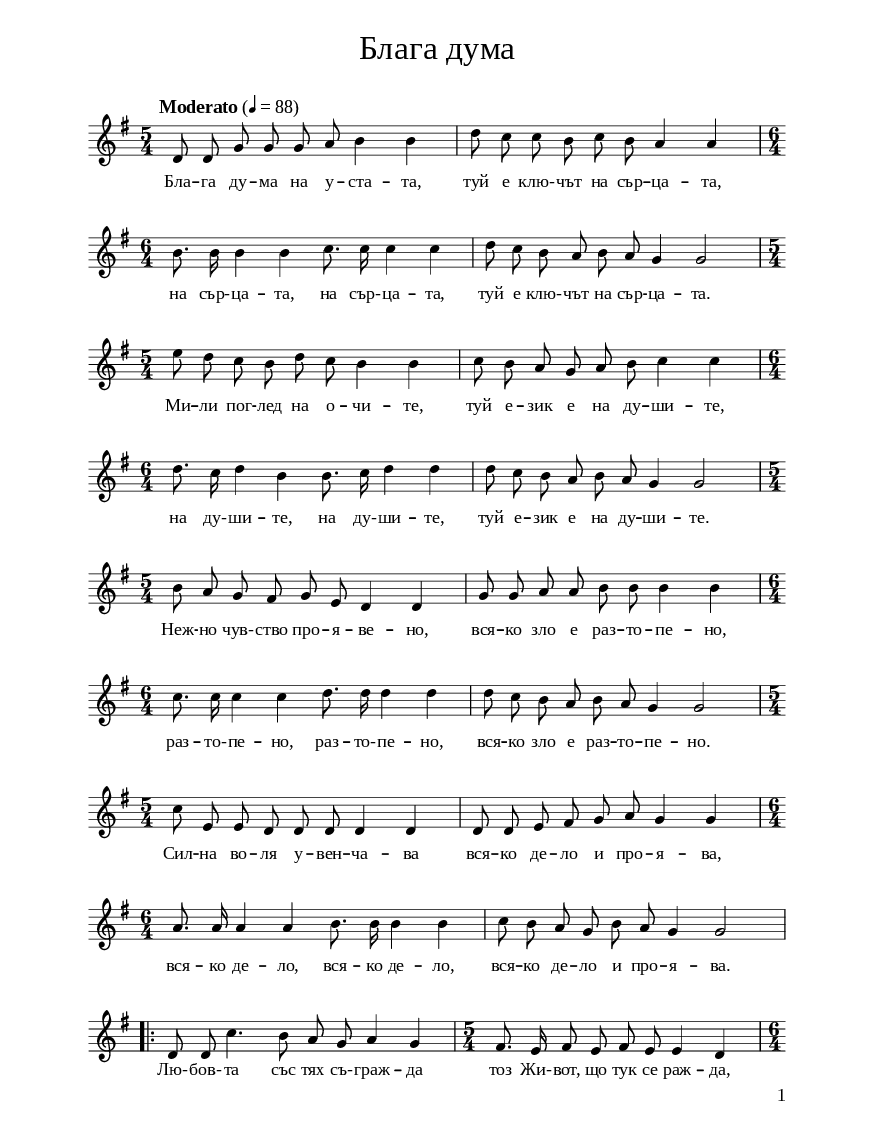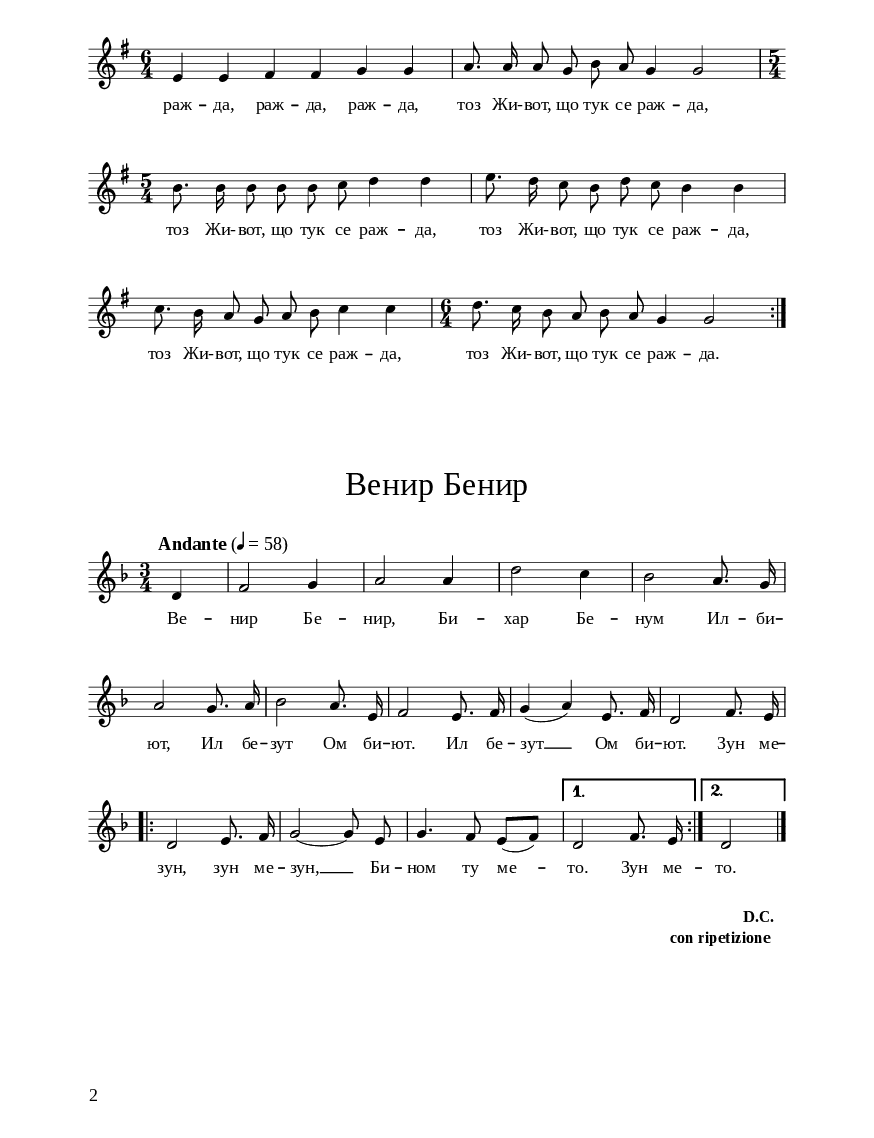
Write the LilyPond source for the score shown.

\version "2.24.2"

% include paper part and global functions
\include "include/globals.ily"

\bookpart {
  \label #'ref074
  \tocItem \markup "Блага дума"
  \include "include/bookpart-paper.ily"
  \score {
    \include "include/score-layout.ily"

    \new Voice \absolute {
      \clef treble
      \key g \major
      \time 5/4
      \tempoFunc "Moderato" 4 "88"
      \autoBeamOff

      d'8 d'8 g'8 g' g' a' b'4 b' | d''8 c''8 c''8 b' c'' b' a'4 a' \break |

      \time 6/4  b'8. b'16 b'4 b' c''8. c''16 c''4 c'' | d''8 c''8 b'8 a' b' a' g'4 g'2 \break |

      \time 5/4  e''8 d''8 c''8 b' d'' c'' b'4 b' | c''8 b'8 a'8 g' a' b' c''4 c'' \break |

      \time 6/4  d''8. c''16 d''4 b' b'8. c''16 d''4 d'' | d''8 c''8 b'8 a' b' a' g'4 g'2 \break |

      \time 5/4  b'8 a'8 g'8 fis' g' e' d'4 d' | g'8 g'8 a'8 a' b' b' b'4 b' \break |

      \time 6/4  c''8. c''16 c''4 c'' d''8. d''16 d''4 d'' | d''8 c''8 b'8 a' b' a' g'4 g'2 \break |

      \time 5/4  c''8 e'8 e'8 d' d' d' d'4 d' | d'8 d'8 e'8 fis' g' a' g'4 g' | \break

      \time 6/4  a'8. a'16 a'4 a' b'8. b'16 b'4 b' | c''8 b'8 a'8 g' b' a' g'4 g'2 \break |


      \repeat volta 2 {
        d'8 d'8 c''4. b'8 a'8 g'8 a'4 g' | \time 5/4  fis'8. e'16 fis'8 e' fis' e' e'4 d' \break |

        \time 6/4  e'4 e' fis' fis' g' g' | a'8. a'16 a'8 g' b' a' g'4 g'2 \break |

        \time 5/4  b'8. b'16 b'8 b' b' c'' d''4 d'' | e''8. d''16 c''8 b' d'' c'' b'4 b' \break |

        c''8. b'16 a'8 g' a' b' c''4 c'' | \time 6/4  d''8. c''16 b'8 a' b' a' g'4 g'2 \break |
      }
    }

    \addlyrics {
      Бла -- га ду
      -- ма на у -- ста -- та, туй е "клю-" -- чът на
      сър -- ца -- та, на "сър-" -- ца -- та, на "сър-" --
      ца -- та, туй е "клю-" -- чът на сър -- ца -- та.
      Ми -- ли пог -- лед на о -- чи -- те, туй е --
      зик е на ду -- ши -- те, на "ду-" -- ши -- те, на
      "ду-" -- ши -- те, туй е -- зик е на ду -- ши --
      те. Неж -- но "чув-" -- ство про -- я -- ве -- но,
      вся -- ко зло е раз -- то -- пе -- но, раз -- "то-"
      -- пе -- но, раз -- "то-" -- пе -- но, вся -- ко зло
      е раз -- то -- пе -- но. Сил -- на во -- ля у --
      вен -- ча -- ва вся -- ко де -- ло и про -- я --
      ва, вся -- ко де -- ло, вся -- ко де -- ло, вся
      -- ко де -- ло и про -- я -- ва. "Лю-" -- "бов-" -- та
      със тях "съ-" -- граж -- да тоз "Жи-" -- вот, що тук
      се раж -- да, раж -- да, раж -- да, раж -- да,
      тоз "Жи-" -- вот, що тук се раж -- да, тоз "Жи-" --
      вот, що тук се раж -- да, тоз "Жи-" -- вот, що
      тук се раж -- да, тоз "Жи-" -- вот, що тук се раж
      -- да, тоз "Жи-" -- вот, що тук се раж -- да.
    }

    \header {
      title = \titleFunc "Блага дума" "Blaga duma"
    }

    \midi{}

  } % score


  \markup \empty-two

  \label #'ref076
  \tocItem \markup "Венир Бенир"

  \score {
    \include "include/score-layout.ily"

    \new Voice \absolute {
      \clef treble
      \key d \minor
      \time 3/4
      \tempoFunc "Andante" 4 "58"
      \autoBeamOff

      \partial 4
      d'4 | f'2 g'4 | a'2 a'4 | d''2 c''4 | bes'2 a'8. g'16 \break |

      a'2 g'8. a'16 | bes'2 a'8. e'16 | f'2 e'8. f'16 | g'4 ( a' ) e'8. f'16 |  d'2 f'8. e'16 \break |

      \repeat volta 2 { d'2 e'8. f'16 | g'2 ~ g'8 e' | g'4. f'8 e' [( f' )] |} \alternative { { d'2 f'8. e'16  | } { d'2 \break \bar "|."} }
    }

    \addlyrics {
      Ве -- нир Бе
      -- нир, Би -- хар Бе -- нум Ил -- би -- ют, Ил
      бе -- зут Ом би -- ют. Ил бе -- зут __ Ом би --
      ют. Зун ме -- зун, зун ме -- зун, __ Би -- ном ту
      ме -- то. Зун ме -- то.
    }

    \header {
      title = \titleFunc "Венир Бенир" "Venir benir"
    }

    \midi{}

  } % score

  \markup \dc-two "D.C." "con ripetizione "


} % bookpart
